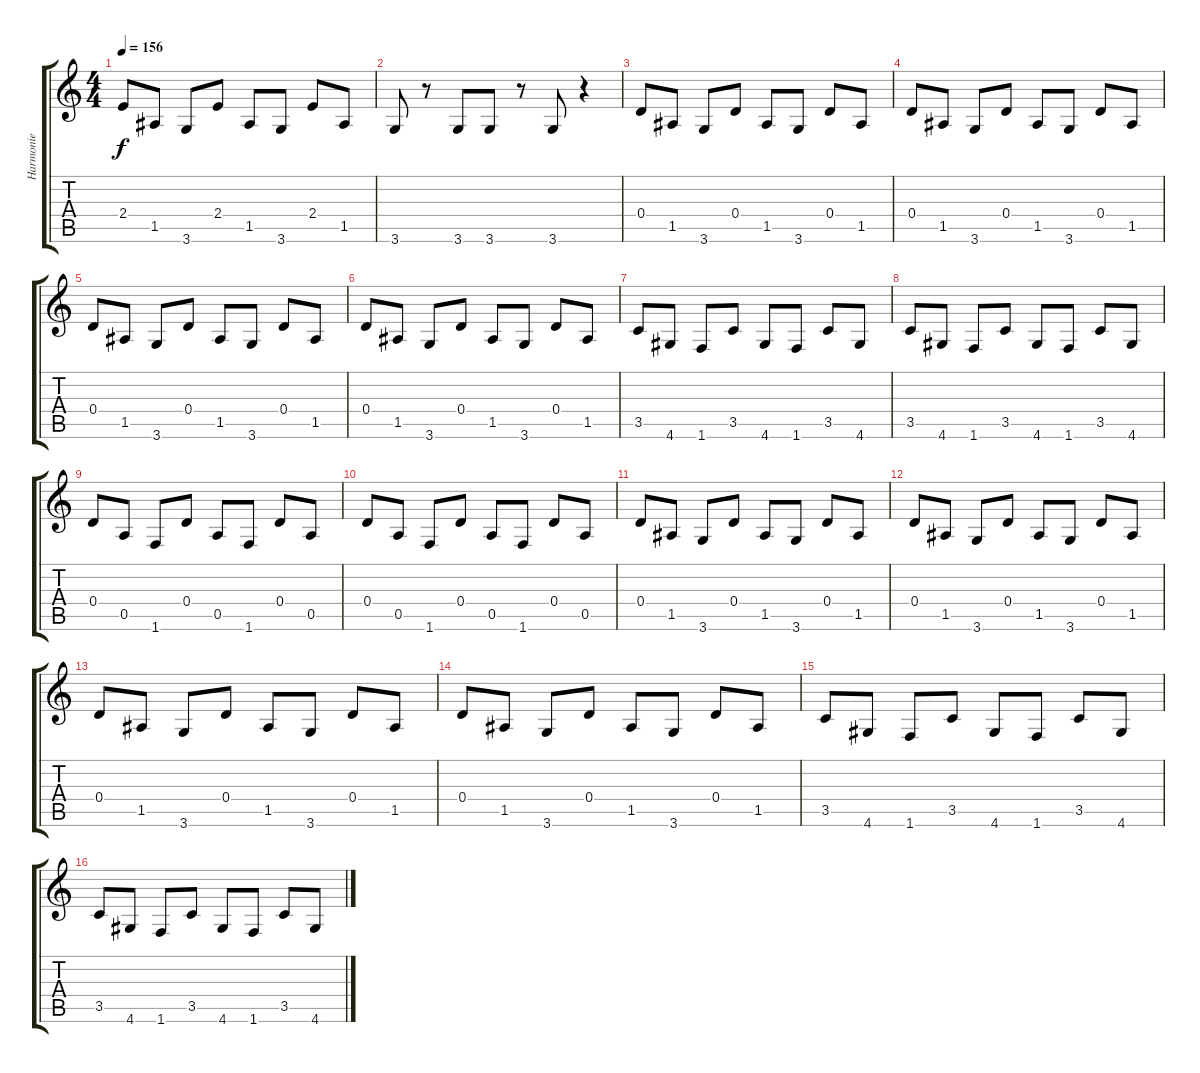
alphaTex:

\track ("Harmonie" "Harmonie") {instrument distortionguitar}
\staff {score tabs}
\tuning (E4 B3 G3 D3 A2 E2) {hide}
\ts (4 4)
\tempo 156
\clef g2
\ks c
2.4.8{dy f} 1.5.8 3.6.8 2.4.8 1.5.8 3.6.8 2.4.8 1.5.8 |
3.6.8 r.8 3.6.8 3.6.8 r.8 3.6.8 r.4 |
0.4.8 1.5.8 3.6.8 0.4.8 1.5.8 3.6.8 0.4.8 1.5.8 |
0.4.8 1.5.8 3.6.8 0.4.8 1.5.8 3.6.8 0.4.8 1.5.8 |
0.4.8 1.5.8 3.6.8 0.4.8 1.5.8 3.6.8 0.4.8 1.5.8 |
0.4.8 1.5.8 3.6.8 0.4.8 1.5.8 3.6.8 0.4.8 1.5.8 |
3.5.8 4.6.8 1.6.8 3.5.8 4.6.8 1.6.8 3.5.8 4.6.8 |
3.5.8 4.6.8 1.6.8 3.5.8 4.6.8 1.6.8 3.5.8 4.6.8 |
0.4.8 0.5.8 1.6.8 0.4.8 0.5.8 1.6.8 0.4.8 0.5.8 |
0.4.8 0.5.8 1.6.8 0.4.8 0.5.8 1.6.8 0.4.8 0.5.8 |
0.4.8 1.5.8 3.6.8 0.4.8 1.5.8 3.6.8 0.4.8 1.5.8 |
0.4.8 1.5.8 3.6.8 0.4.8 1.5.8 3.6.8 0.4.8 1.5.8 |
0.4.8 1.5.8 3.6.8 0.4.8 1.5.8 3.6.8 0.4.8 1.5.8 |
0.4.8 1.5.8 3.6.8 0.4.8 1.5.8 3.6.8 0.4.8 1.5.8 |
3.5.8 4.6.8 1.6.8 3.5.8 4.6.8 1.6.8 3.5.8 4.6.8 |
3.5.8 4.6.8 1.6.8 3.5.8 4.6.8 1.6.8 3.5.8 4.6.8
